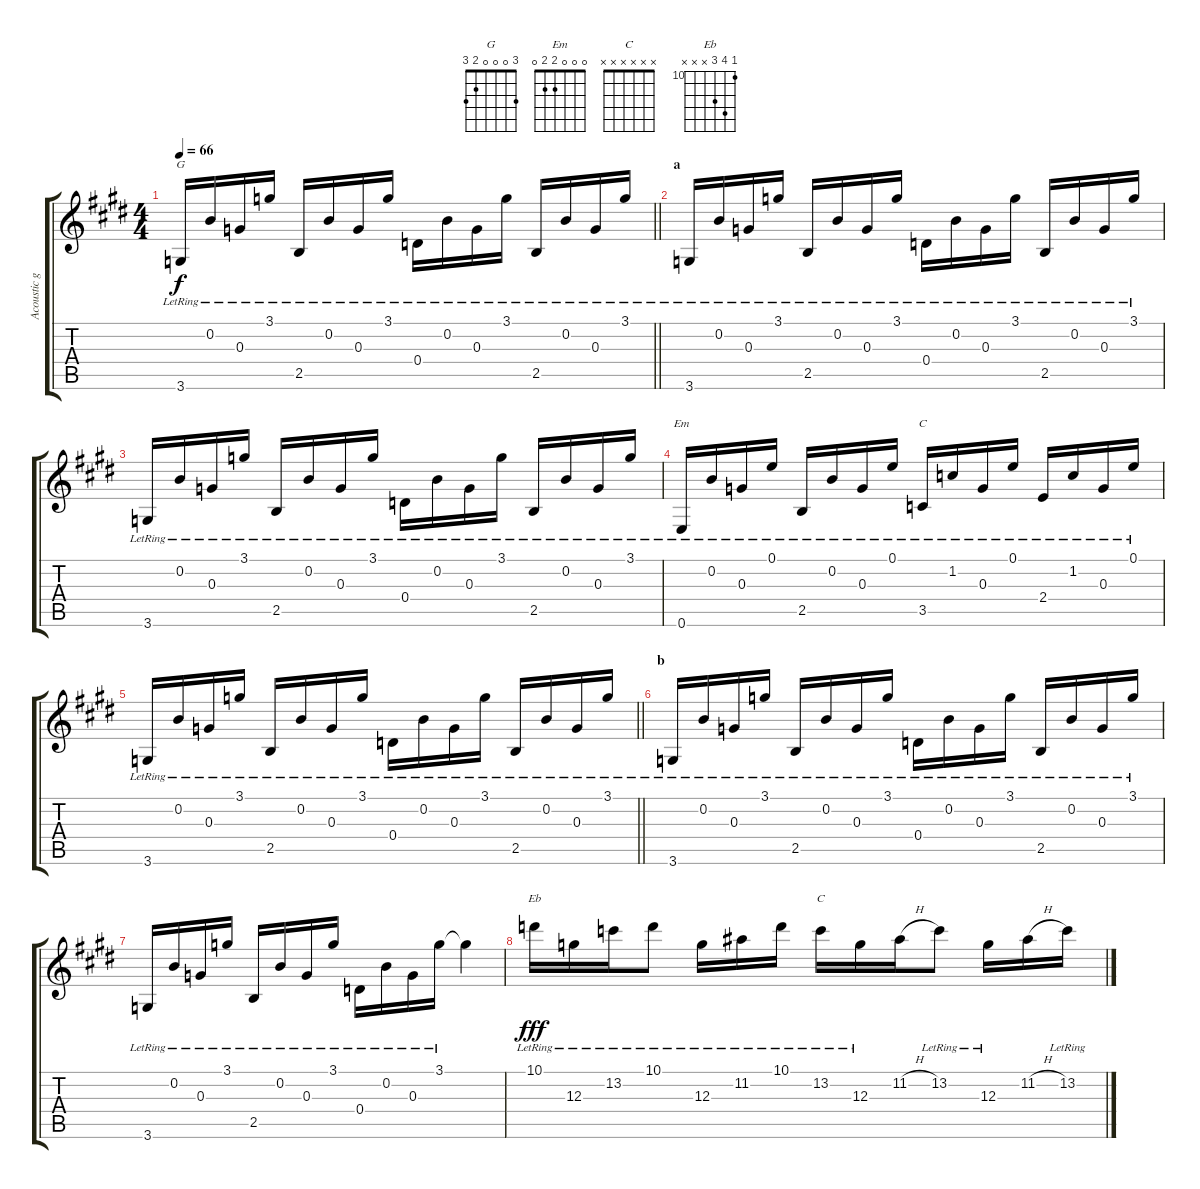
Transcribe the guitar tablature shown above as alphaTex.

\track ("Acoustic guitar" "Acoustic g") {instrument acousticguitarsteel}
\staff {score tabs}
\tuning (E4 B3 G3 D3 A2 E2) {hide}
\chord ("G" 3 0 0 0 2 3)
\chord ("Em" 0 0 0 2 2 0)
\chord ("C" 0 1 0 2 3 x)
\chord ("Eb" 10 13 12 x x x) {firstfret 10}
\chord ("C" x x x x x x)
\ts (4 4)
\tempo 66
\clef g2
\barLineRight lightlight
\ks e
3.6{lr}.16{ch "G" dy f} 0.2{lr}.16 0.3{lr}.16 3.1{lr}.16 2.5{lr}.16 0.2{lr}.16 0.3{lr}.16 3.1{lr}.16 0.4{lr}.16 0.2{lr}.16 0.3{lr}.16 3.1{lr}.16 2.5{lr}.16 0.2{lr}.16 0.3{lr}.16 3.1{lr}.16 |
\section ("" "a")
3.6{lr}.16 0.2{lr}.16 0.3{lr}.16 3.1{lr}.16 2.5{lr}.16 0.2{lr}.16 0.3{lr}.16 3.1{lr}.16 0.4{lr}.16 0.2{lr}.16 0.3{lr}.16 3.1{lr}.16 2.5{lr}.16 0.2{lr}.16 0.3{lr}.16 3.1{lr}.16 |
3.6{lr}.16 0.2{lr}.16 0.3{lr}.16 3.1{lr}.16 2.5{lr}.16 0.2{lr}.16 0.3{lr}.16 3.1{lr}.16 0.4{lr}.16 0.2{lr}.16 0.3{lr}.16 3.1{lr}.16 2.5{lr}.16 0.2{lr}.16 0.3{lr}.16 3.1{lr}.16 |
0.6{lr}.16{ch "Em"} 0.2{lr}.16 0.3{lr}.16 0.1{lr}.16 2.5{lr}.16 0.2{lr}.16 0.3{lr}.16 0.1{lr}.16 3.5{lr}.16{ch "C"} 1.2{lr}.16 0.3{lr}.16 0.1{lr}.16 2.4{lr}.16 1.2{lr}.16 0.3{lr}.16 0.1{lr}.16 |
\barLineRight lightlight
3.6{lr}.16 0.2{lr}.16 0.3{lr}.16 3.1{lr}.16 2.5{lr}.16 0.2{lr}.16 0.3{lr}.16 3.1{lr}.16 0.4{lr}.16 0.2{lr}.16 0.3{lr}.16 3.1{lr}.16 2.5{lr}.16 0.2{lr}.16 0.3{lr}.16 3.1{lr}.16 |
\section ("" "b")
3.6{lr}.16 0.2{lr}.16 0.3{lr}.16 3.1{lr}.16 2.5{lr}.16 0.2{lr}.16 0.3{lr}.16 3.1{lr}.16 0.4{lr}.16 0.2{lr}.16 0.3{lr}.16 3.1{lr}.16 2.5{lr}.16 0.2{lr}.16 0.3{lr}.16 3.1{lr}.16 |
3.6{lr}.16 0.2{lr}.16 0.3{lr}.16 3.1{lr}.16 2.5{lr}.16 0.2{lr}.16 0.3{lr}.16 3.1{lr}.16 0.4{lr}.16 0.2{lr}.16 0.3{lr}.16 3.1{lr}.16 3.1{t}.4 |
10.1{lr}.16{ch "Eb" dy fff} 12.3{lr}.16 13.2{lr}.16 10.1{lr}.8 12.3{lr}.16 11.2{lr}.16 10.1{lr}.16 13.2{lr}.16{ch "C"} 12.3{lr}.16 11.2{h}.16 13.2{lr}.8 12.3{lr}.16 11.2{h}.16 13.2{lr}.16
